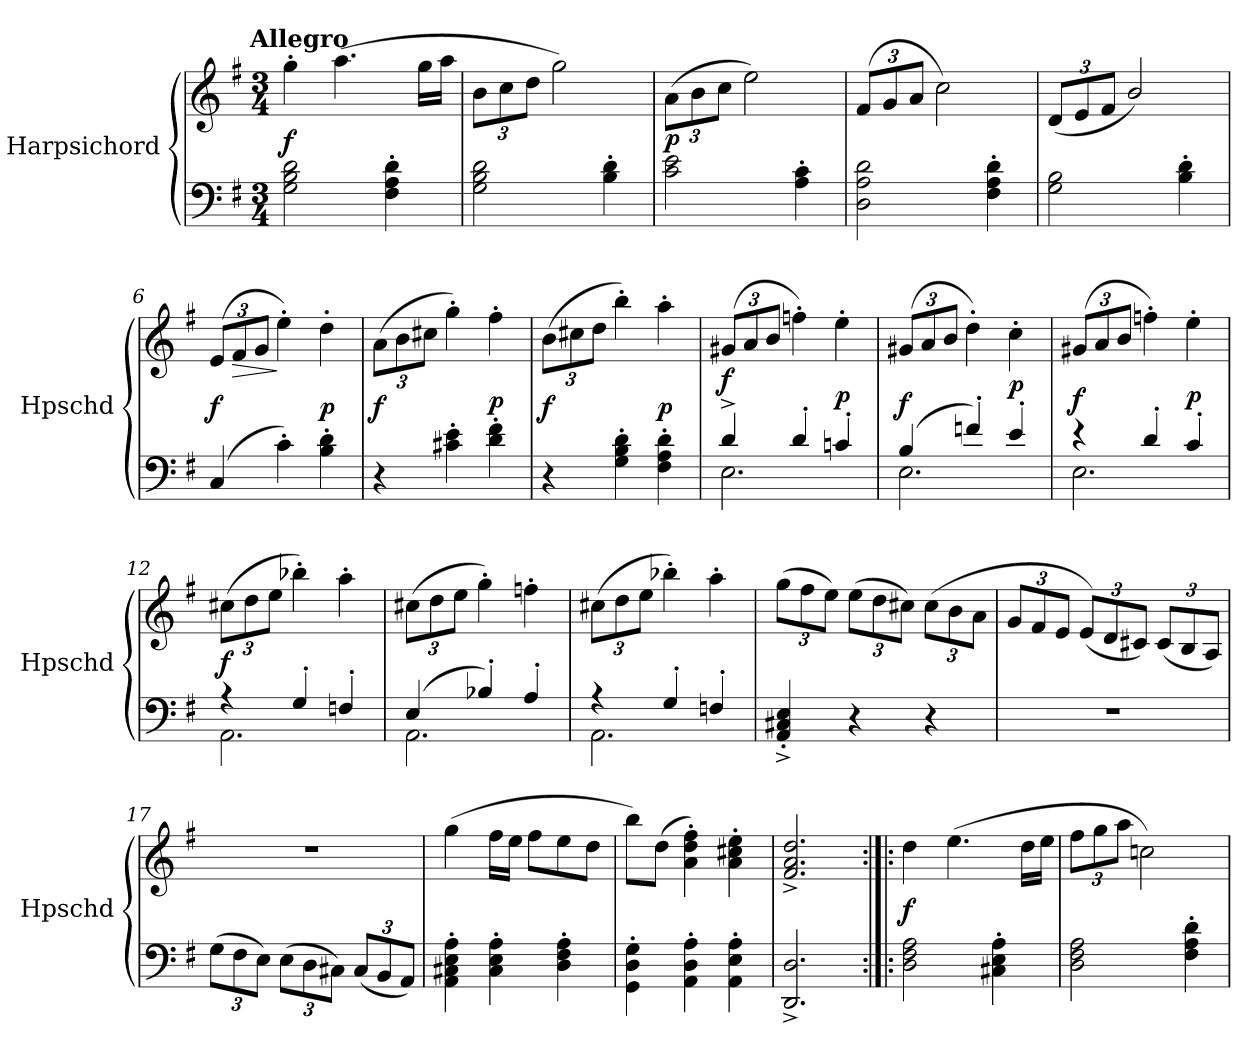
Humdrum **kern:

**kern	**kern	**dynam
*part1	*part1	*part1
*staff2	*staff1	*staff1/2
*I"Harpsichord	*	*
*I'Hpschd	*	*
*clefF4	*clefG2	*
*k[f#]	*k[f#]	*
*G:	*G:	*
!!LO:TX:omd:t=Allegro
*M3/4	*M3/4	*
*MM168	*MM168	*
=1	=1	=1
2G\ 2B\ 2d\	4gg'\	f
.	(4.aa\	.
4F#'\ 4A'\ 4d'\	.	.
.	16gg\LL	.
.	16aa\JJ	.
=2	=2	=2
2G\ 2B\ 2d\	12b\L	.
.	12cc\	.
.	12dd\J	.
.	2gg\)	.
4B'\ 4d'\	.	.
=3	=3	=3
2c\ 2e\	(12a\L	p
.	12b\	.
.	12cc\J	.
.	2ee\)	.
4A'\ 4c'\	.	.
=4	=4	=4
2D\ 2A\ 2d\	(12f#/L	.
.	12g/	.
.	12a/J	.
.	2cc\)	.
4F#'\ 4A'\ 4d'\	.	.
=5	=5	=5
2G\ 2B\	(12d/L	.
.	12e/	.
.	12f#/J	.
.	2b/)	.
4B'\ 4d'\	.	.
=6	=6	=6
(4C/	(12e/L	f
!	!	!LO:HP:b
.	12f#/	>
.	12g/J	.
4c'\)	4ee'\)	]
4B'\ 4d'\	4dd'\	p
=7	=7	=7
4r	(12a\L	f
.	12b\	.
.	12cc#X\J	.
4c#X'\ 4e'\	4gg'\)	.
4d'\ 4f#'\	4ff#'\	p
=8	=8	=8
4r	(12b\L	f
.	12cc#X\	.
.	12dd\J	.
4G'\ 4B'\ 4d'\	4bb'\)	.
4F#'\ 4A'\ 4d'\	4aa'\	p
=9	=9	=9
*^	*	*
4d^/	2.E\	(12g#X/L	f
.	.	12a/	.
.	.	12b/J	.
4d'/	.	4ffn'\)	.
4cn'/	.	4ee'\	p
=10	=10	=10	=10
(4B/	2.E\	(12g#X/L	f
.	.	12a/	.
.	.	12b/J	.
4fn'/)	.	4dd'\)	.
4e'/	.	4cc'\	p
=11	=11	=11	=11
4r	2.E\	(12g#X/L	f
.	.	12a/	.
.	.	12b/J	.
4d'/	.	4ffn'\)	.
4c'/	.	4ee'\	p
=12	=12	=12	=12
4r	2.AA\	(12cc#X\L	f
.	.	12dd\	.
.	.	12ee\J	.
4G'/	.	4bb-X'\)	.
4Fn'/	.	4aa'\	.
=13	=13	=13	=13
(4E/	2.AA\	(12cc#X\L	.
.	.	12dd\	.
.	.	12ee\J	.
4B-X'/)	.	4gg'\)	.
4A'/	.	4ffn'\	.
=14	=14	=14	=14
4r	2.AA\	(12cc#X\L	.
.	.	12dd\	.
.	.	12ee\J	.
4G'/	.	4bb-X'\)	.
4Fn'/	.	4aa'\	.
*v	*v	*	*
=15	=15	=15
4AA'^/ 4C#X'^/ 4E'^/	(12gg\L	.
.	12ff#\	.
.	12ee\J)	.
4r	(12ee\L	.
.	12dd\	.
.	12cc#X\J)	.
4r	(12cc#\L	.
.	12b\	.
.	12a\J	.
=16	=16	=16
2.r	12g/L	.
.	12f#/	.
.	12e/J	.
.	(12e/L)	.
.	12d/	.
.	12c#X/J)	.
.	(12c#/L	.
.	12B/	.
.	12A/J)	.
=17	=17	=17
(12G\L	2.r	.
12F#\	.	.
12E\J)	.	.
(12E\L	.	.
12D\	.	.
12C#X\J)	.	.
(12C#/L	.	.
12BB/	.	.
12AA/J)	.	.
=18	=18	=18
4AA'\ 4C#X'\ 4E'\ 4A'\	(4gg\	.
4C#'\ 4E'\ 4A'\	16ff#\LL	.
.	16ee\JJ	.
.	8ff#\L	.
4D'\ 4F#'\ 4A'\	8ee\	.
.	8dd\J	.
=19	=19	=19
4GG'\ 4D'\ 4G'\	8bb\L)	.
.	(8dd\J	.
4AA'\ 4D'\ 4A'\	4a'\ 4dd'\ 4ff#'\)	.
4AA'\ 4E'\ 4A'\	4a'\ 4cc#X'\ 4ee'\	.
=20	=20	=20
2.DD^/ 2.D^/	2.f#^/ 2.a^/ 2.dd^/	.
=21:|!|:	=21:|!|:	=21:|!|:
2D\ 2F#\ 2A\	4dd\	f
.	(4.ee\	.
4C#X'\ 4E'\ 4A'\	.	.
.	16dd\LL	.
.	16ee\JJ	.
=22	=22	=22
2D\ 2F#\ 2A\	12ff#\L	.
.	12gg\	.
.	12aa\J	.
.	2ccn\)	.
4F#'\ 4A'\ 4d'\	.	.
=	=	=
*-	*-	*-
